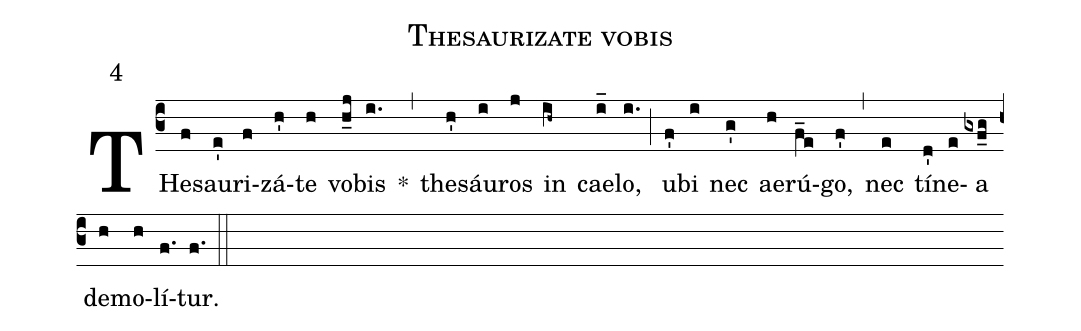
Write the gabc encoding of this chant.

name:Thesaurizate vobis;
mode:4;
annotation:4;
office-part:Antiphonae;
%%
(c3) THe(f)sau(e')ri(f)zá(h')te(h) vo(h_j)bis(i.) *(,) the(h')sáu(i)ros(j) in(ih~) cae(i_)lo,(i.) (;) u(f')bi(i) nec(g') ae(h)rú(f_e)go,(f') (,) nec(e) tí(d')ne(e)a(gxf_g) de(h)mo(h)lí(f.)tur.(f.) (::)
